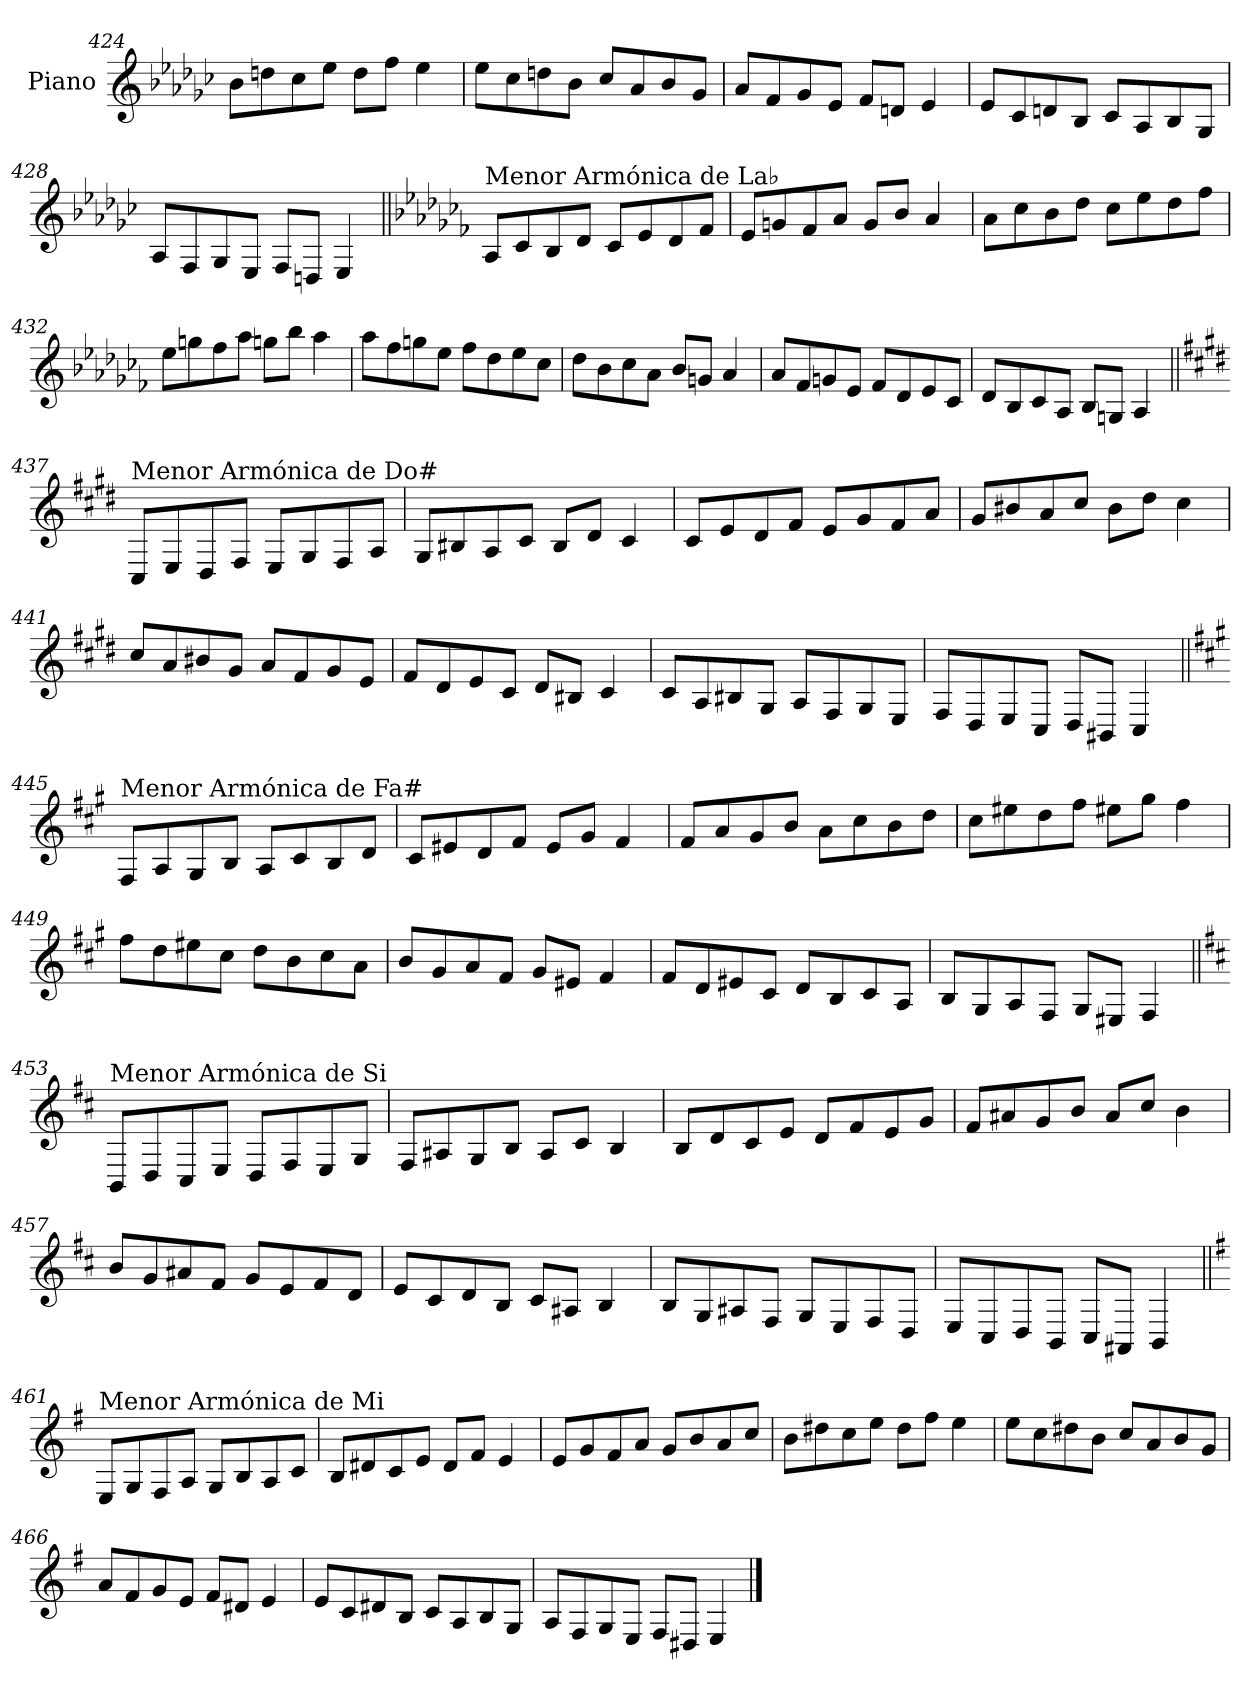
**kern
*part1
*staff1
*I"Piano
*I'Pno.
*clefG2
*k[b-e-a-d-g-c-]
=424
8b-\L
8ddn\
8cc-\
8ee-\J
8dd\L
8ff\J
4ee-\
!!LO:LB:g=z
=425
8ee-\L
8cc-\
8ddn\
8b-\J
8cc-/L
8a-/
8b-/
8g-/J
=426
8a-/L
8f/
8g-/
8e-/J
8f/L
8dn/J
4e-/
=427
8e-/L
8c-/
8dn/
8B-/J
8c-/L
8A-/
8B-/
8G-/J
=428
8A-/L
8F/
8G-/
8E-/J
8F/L
8Dn/J
4E-/
!!LO:LB:g=z
=429||
*k[b-e-a-d-g-c-f-]
!LO:TX:a:t=Menor Armónica de La♭
8A-/L
8c-/
8B-/
8d-/J
8c-/L
8e-/
8d-/
8f-/J
=430
8e-/L
8gn/
8f-/
8a-/J
8g/L
8b-/J
4a-/
=431
8a-\L
8cc-\
8b-\
8dd-\J
8cc-\L
8ee-\
8dd-\
8ff-\J
=432
8ee-\L
8ggn\
8ff-\
8aa-\J
8ggn\L
8bb-\J
4aa-\
!!LO:LB:g=z
=433
8aa-\L
8ff-\
8ggn\
8ee-\J
8ff-\L
8dd-\
8ee-\
8cc-\J
=434
8dd-\L
8b-\
8cc-\
8a-\J
8b-/L
8gn/J
4a-/
=435
8a-/L
8f-/
8gn/
8e-/J
8f-/L
8d-/
8e-/
8c-/J
=436
8d-/L
8B-/
8c-/
8A-/J
8B-/L
8Gn/J
4A-/
!!LO:PB:g=z
=437||
*k[f#c#g#d#]
!LO:TX:a:t=Menor Armónica de Do#
8C#/L
8E/
8D#/
8F#/J
8E/L
8G#/
8F#/
8A/J
=438
8G#/L
8B#X/
8A/
8c#/J
8B#/L
8d#/J
4c#/
=439
8c#/L
8e/
8d#/
8f#/J
8e/L
8g#/
8f#/
8a/J
=440
8g#/L
8b#X/
8a/
8cc#/J
8b#\L
8dd#\J
4cc#\
!!LO:LB:g=z
=441
8cc#/L
8a/
8b#X/
8g#/J
8a/L
8f#/
8g#/
8e/J
=442
8f#/L
8d#/
8e/
8c#/J
8d#/L
8B#X/J
4c#/
=443
8c#/L
8A/
8B#X/
8G#/J
8A/L
8F#/
8G#/
8E/J
=444
8F#/L
8D#/
8E/
8C#/J
8D#/L
8BB#X/J
4C#/
!!LO:LB:g=z
=445||
*k[f#c#g#]
!LO:TX:a:t=Menor Armónica de Fa#
8F#/L
8A/
8G#/
8B/J
8A/L
8c#/
8B/
8d/J
=446
8c#/L
8e#X/
8d/
8f#/J
8e#/L
8g#/J
4f#/
=447
8f#/L
8a/
8g#/
8b/J
8a\L
8cc#\
8b\
8dd\J
=448
8cc#\L
8ee#X\
8dd\
8ff#\J
8ee#X\L
8gg#\J
4ff#\
!!LO:LB:g=z
=449
8ff#\L
8dd\
8ee#X\
8cc#\J
8dd\L
8b\
8cc#\
8a\J
=450
8b/L
8g#/
8a/
8f#/J
8g#/L
8e#X/J
4f#/
=451
8f#/L
8d/
8e#X/
8c#/J
8d/L
8B/
8c#/
8A/J
=452
8B/L
8G#/
8A/
8F#/J
8G#/L
8E#X/J
4F#/
!!LO:LB:g=z
=453||
*k[f#c#]
!LO:TX:a:t=Menor Armónica de Si
8BB/L
8D/
8C#/
8E/J
8D/L
8F#/
8E/
8G/J
=454
8F#/L
8A#X/
8G/
8B/J
8A#/L
8c#/J
4B/
=455
8B/L
8d/
8c#/
8e/J
8d/L
8f#/
8e/
8g/J
=456
8f#/L
8a#X/
8g/
8b/J
8a#/L
8cc#/J
4b\
!!LO:LB:g=z
=457
8b/L
8g/
8a#X/
8f#/J
8g/L
8e/
8f#/
8d/J
=458
8e/L
8c#/
8d/
8B/J
8c#/L
8A#X/J
4B/
=459
8B/L
8G/
8A#X/
8F#/J
8G/L
8E/
8F#/
8D/J
=460
8E/L
8C#/
8D/
8BB/J
8C#/L
8AA#X/J
4BB/
!!LO:LB:g=z
=461||
*k[f#]
!LO:TX:a:t=Menor Armónica de Mi
8E/L
8G/
8F#/
8A/J
8G/L
8B/
8A/
8c/J
=462
8B/L
8d#X/
8c/
8e/J
8d#/L
8f#/J
4e/
=463
8e/L
8g/
8f#/
8a/J
8g/L
8b/
8a/
8cc/J
=464
8b\L
8dd#X\
8cc\
8ee\J
8dd#\L
8ff#\J
4ee\
!!LO:LB:g=z
=465
8ee\L
8cc\
8dd#X\
8b\J
8cc/L
8a/
8b/
8g/J
=466
8a/L
8f#/
8g/
8e/J
8f#/L
8d#X/J
4e/
=467
8e/L
8c/
8d#X/
8B/J
8c/L
8A/
8B/
8G/J
=468
8A/L
8F#/
8G/
8E/J
8F#/L
8D#X/J
4E/
==
*-
